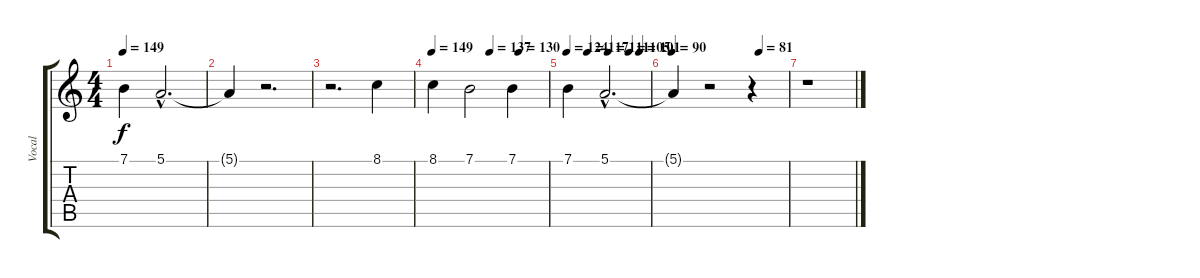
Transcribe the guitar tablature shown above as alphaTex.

\track ("Vocal" "Vocal") {instrument lead6voice}
\staff {score tabs}
\tuning (E4 B3 G3 D3 A2 E2) {hide}
\ts (4 4)
\tempo 149
\clef g2
\ks c
7.1.4{dy f} 5.1{hac}.2{d} |
5.1{t}.4 r.2{d} |
r.2{d} 8.1.4 |
\tempo 149
\tempo (137 0.5)
\tempo (130 0.75)
8.1.4 7.1.2 7.1.4 |
\tempo 124
\tempo (117 0.25)
\tempo (111 0.5)
\tempo (105 0.75)
\tempo (101 0.875)
7.1.4 5.1{hac}.2{d} |
\tempo 90
\tempo (81 0.75)
5.1{t}.4 r.2 r.4 |
r.1
